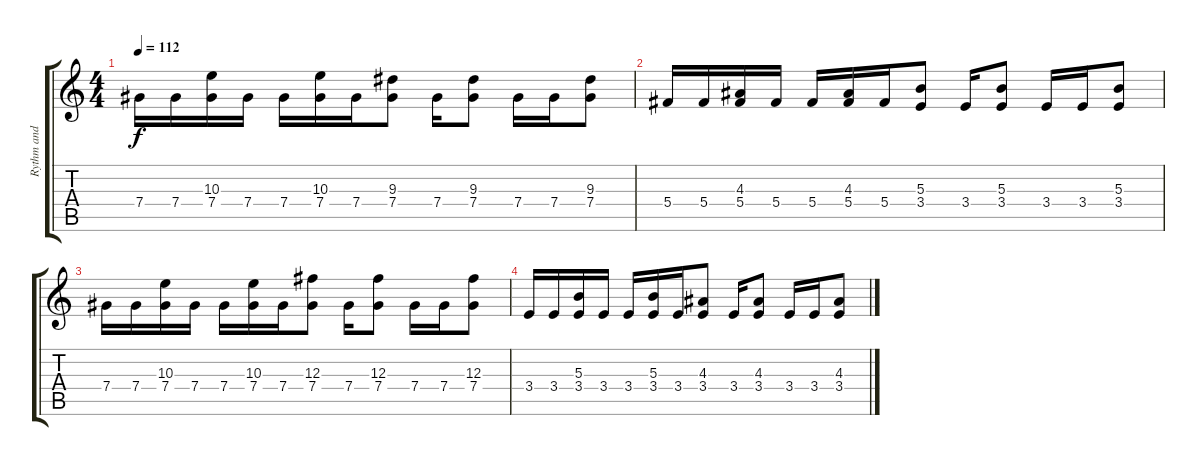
\track ("Rythm and Harmony (Rafael)" "Rythm and ") {instrument overdrivenguitar}
\staff {score tabs}
\tuning (Eb4 Bb3 Gb3 Db3 Ab2 Eb2) {hide}
\ts (4 4)
\tempo 112
\clef g2
\ks c
7.4.16{dy f} 7.4.16 (10.3 7.4).16 7.4.16 7.4.16 (10.3 7.4).16 7.4.16 (9.3 7.4).8 7.4.16 (9.3 7.4).8 7.4.16 7.4.16 (9.3 7.4).8 |
5.4.16 5.4.16 (4.3 5.4).16 5.4.16 5.4.16 (4.3 5.4).16 5.4.16 (5.3 3.4).8 3.4.16 (5.3 3.4).8 3.4.16 3.4.16 (5.3 3.4).8 |
7.4.16 7.4.16 (10.3 7.4).16 7.4.16 7.4.16 (10.3 7.4).16 7.4.16 (12.3 7.4).8 7.4.16 (12.3 7.4).8 7.4.16 7.4.16 (12.3 7.4).8 |
3.4.16 3.4.16 (5.3 3.4).16 3.4.16 3.4.16 (5.3 3.4).16 3.4.16 (4.3 3.4).8 3.4.16 (4.3 3.4).8 3.4.16 3.4.16 (4.3 3.4).8
